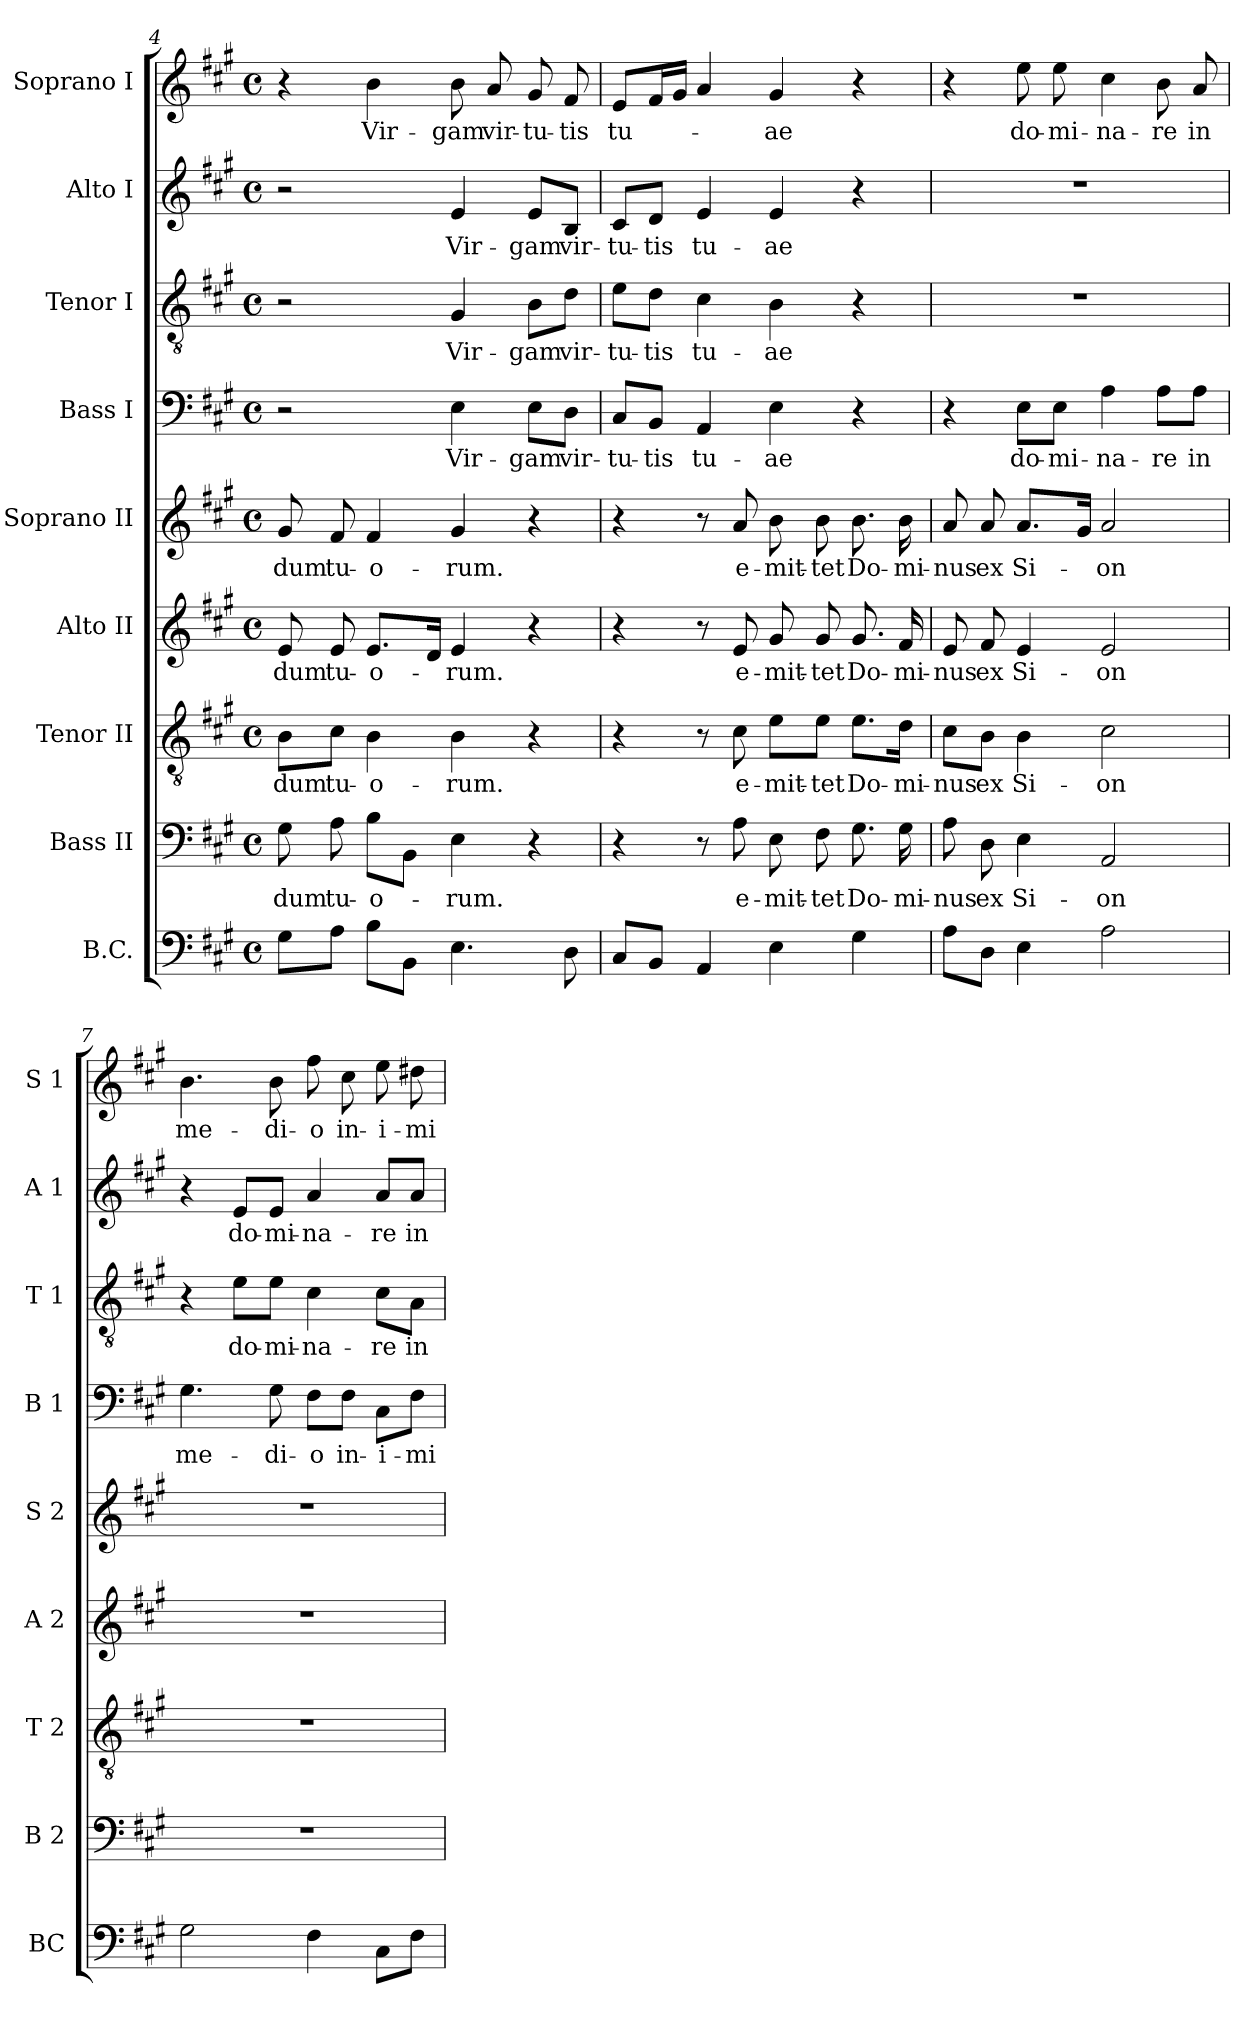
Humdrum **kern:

**kern	**kern	**text	**kern	**text	**kern	**text	**kern	**text	**kern	**text	**kern	**text	**kern	**text	**kern	**text
*part9	*part8	*part8	*part7	*part7	*part6	*part6	*part5	*part5	*part4	*part4	*part3	*part3	*part2	*part2	*part1	*part1
*staff9	*staff8	*staff8	*staff7	*staff7	*staff6	*staff6	*staff5	*staff5	*staff4	*staff4	*staff3	*staff3	*staff2	*staff2	*staff1	*staff1
*I"B.C.	*I"Bass II	*	*I"Tenor II	*	*I"Alto II	*	*I"Soprano II	*	*I"Bass I	*	*I"Tenor I	*	*I"Alto I	*	*I"Soprano I	*
*I'BC	*I'B 2	*	*I'T 2	*	*I'A 2	*	*I'S 2	*	*I'B 1	*	*I'T 1	*	*I'A 1	*	*I'S 1	*
*clefF4	*clefF4	*	*clefGv2	*	*clefG2	*	*clefG2	*	*clefF4	*	*clefGv2	*	*clefG2	*	*clefG2	*
*k[f#c#g#]	*k[f#c#g#]	*	*k[f#c#g#]	*	*k[f#c#g#]	*	*k[f#c#g#]	*	*k[f#c#g#]	*	*k[f#c#g#]	*	*k[f#c#g#]	*	*k[f#c#g#]	*
*A:	*A:	*	*A:	*	*A:	*	*A:	*	*A:	*	*A:	*	*A:	*	*A:	*
*M4/4	*M4/4	*	*M4/4	*	*M4/4	*	*M4/4	*	*M4/4	*	*M4/4	*	*M4/4	*	*M4/4	*
*met(c)	*met(c)	*	*met(c)	*	*met(c)	*	*met(c)	*	*met(c)	*	*met(c)	*	*met(c)	*	*met(c)	*
=4	=4	=4	=4	=4	=4	=4	=4	=4	=4	=4	=4	=4	=4	=4	=4	=4
*^	*	*	*	*	*	*	*	*	*	*	*	*	*	*	*	*
!	!	!	!LO:LY:b	!	!LO:LY:b	!	!LO:LY:b	!	!LO:LY:b	!	!	!	!	!	!	!	!
8G#\L	4ryy	8G#\	-dum	8B\L	-dum	8e/	-dum	8g#/	-dum	2r	.	2r	.	2r	.	4r	.
!	!	!	!LO:LY:b	!	!LO:LY:b	!	!LO:LY:b	!	!LO:LY:b	!	!	!	!	!	!	!	!
8A\J	.	8A\	tu-	8c#\J	tu-	8e/	tu-	8f#/	tu-	.	.	.	.	.	.	.	.
!	!	!	!LO:LY:b	!	!LO:LY:b	!	!LO:LY:b	!	!LO:LY:b	!	!	!	!	!	!	!	!LO:LY:b
8B\L	8ryy	8B\L	-o-	4B\	-o-	8.e/L	-o-	4f#/	-o-	.	.	.	.	.	.	4b\	Vir-
8BB\J	16ryy	8BB\J	.	.	.	.	.	.	.	.	.	.	.	.	.	.	.
.	16ryy	.	.	.	.	16d/Jk	.	.	.	.	.	.	.	.	.	.	.
!	!	!	!LO:LY:b	!	!LO:LY:b	!	!LO:LY:b	!	!LO:LY:b	!	!LO:LY:b	!	!LO:LY:b	!	!LO:LY:b	!	!LO:LY:b
4.E\	2ryy	4E\	-rum.	4B\	-rum.	4e/	-rum.	4g#/	-rum.	4E\	Vir-	4G#/	Vir-	4e/	Vir-	8b\	-gam
!	!	!	!	!	!	!	!	!	!	!	!	!	!	!	!	!	!LO:LY:b
.	.	.	.	.	.	.	.	.	.	.	.	.	.	.	.	8a/	vir-
!	!	!	!	!	!	!	!	!	!	!	!LO:LY:b	!	!LO:LY:b	!	!LO:LY:b	!	!LO:LY:b
.	.	4r	.	4r	.	4r	.	4r	.	8E\L	-gam	8B\L	-gam	8e/L	-gam	8g#/	-tu-
!	!	!	!	!	!	!	!	!	!	!	!LO:LY:b	!	!LO:LY:b	!	!LO:LY:b	!	!LO:LY:b
8D\	.	.	.	.	.	.	.	.	.	8D\J	vir-	8d\J	vir-	8B/J	vir-	8f#/	-tis
*v	*v	*	*	*	*	*	*	*	*	*	*	*	*	*	*	*	*
!!LO:PB:g=z
=5	=5	=5	=5	=5	=5	=5	=5	=5	=5	=5	=5	=5	=5	=5	=5	=5
!	!	!	!	!	!	!	!	!	!	!LO:LY:b	!	!LO:LY:b	!	!LO:LY:b	!	!LO:LY:b
8C#/L	4r	.	4r	.	4r	.	4r	.	8C#/L	-tu-	8e\L	-tu-	8c#/L	-tu-	8e/L	tu-
!	!	!	!	!	!	!	!	!	!	!LO:LY:b	!	!LO:LY:b	!	!LO:LY:b	!	!
8BB/J	.	.	.	.	.	.	.	.	8BB/J	-tis	8d\J	-tis	8d/J	-tis	16f#/L	.
.	.	.	.	.	.	.	.	.	.	.	.	.	.	.	16g#/JJ	.
!	!	!	!	!	!	!	!	!	!	!LO:LY:b	!	!LO:LY:b	!	!LO:LY:b	!	!
4AA/	8r	.	8r	.	8r	.	8r	.	4AA/	tu-	4c#\	tu-	4e/	tu-	4a/	.
!	!	!LO:LY:b	!	!LO:LY:b	!	!LO:LY:b	!	!LO:LY:b	!	!	!	!	!	!	!	!
.	8A\	e-	8c#\	e-	8e/	e-	8a/	e-	.	.	.	.	.	.	.	.
!	!	!LO:LY:b	!	!LO:LY:b	!	!LO:LY:b	!	!LO:LY:b	!	!LO:LY:b	!	!LO:LY:b	!	!LO:LY:b	!	!LO:LY:b
4E\	8E\	-mit-	8e\L	-mit-	8g#/	-mit-	8b\	-mit-	4E\	-ae	4B\	-ae	4e/	-ae	4g#/	-ae
!	!	!LO:LY:b	!	!LO:LY:b	!	!LO:LY:b	!	!LO:LY:b	!	!	!	!	!	!	!	!
.	8F#\	-tet	8e\J	-tet	8g#/	-tet	8b\	-tet	.	.	.	.	.	.	.	.
!	!	!LO:LY:b	!	!LO:LY:b	!	!LO:LY:b	!	!LO:LY:b	!	!	!	!	!	!	!	!
4G#\	8.G#\	Do-	8.e\L	Do-	8.g#/	Do-	8.b\	Do-	4r	.	4r	.	4r	.	4r	.
!	!	!LO:LY:b	!	!LO:LY:b	!	!LO:LY:b	!	!LO:LY:b	!	!	!	!	!	!	!	!
.	16G#\	-mi-	16d\Jk	-mi-	16f#/	-mi-	16b\	-mi-	.	.	.	.	.	.	.	.
=6	=6	=6	=6	=6	=6	=6	=6	=6	=6	=6	=6	=6	=6	=6	=6	=6
*^	*	*	*	*	*	*	*	*	*	*	*	*	*	*	*	*
!	!	!	!LO:LY:b	!	!LO:LY:b	!	!LO:LY:b	!	!LO:LY:b	!	!	!	!	!	!	!	!
8A\L	4ryy	8A\	-nus	8c#\L	-nus	8e/	-nus	8a/	-nus	4r	.	1r	.	1r	.	4r	.
!	!	!	!LO:LY:b	!	!LO:LY:b	!	!LO:LY:b	!	!LO:LY:b	!	!	!	!	!	!	!	!
8D\J	.	8D\	ex	8B\J	ex	8f#/	ex	8a/	ex	.	.	.	.	.	.	.	.
!	!	!	!LO:LY:b	!	!LO:LY:b	!	!LO:LY:b	!	!LO:LY:b	!	!LO:LY:b	!	!	!	!	!	!LO:LY:b
4E\	8ryy	4E\	Si-	4B\	Si-	4e/	Si-	8.a/L	Si-	8E\L	do-	.	.	.	.	8ee\	do-
!	!	!	!	!	!	!	!	!	!	!	!LO:LY:b	!	!	!	!	!	!LO:LY:b
.	16ryy	.	.	.	.	.	.	.	.	8E\J	-mi-	.	.	.	.	8ee\	-mi-
.	16ryy	.	.	.	.	.	.	16g#/Jk	.	.	.	.	.	.	.	.	.
!	!	!	!LO:LY:b	!	!LO:LY:b	!	!LO:LY:b	!	!LO:LY:b	!	!LO:LY:b	!	!	!	!	!	!LO:LY:b
2A\	2ryy	2AA/	-on	2c#\	-on	2e/	-on	2a/	-on	4A\	-na-	.	.	.	.	4cc#\	-na-
!	!	!	!	!	!	!	!	!	!	!	!LO:LY:b	!	!	!	!	!	!LO:LY:b
.	.	.	.	.	.	.	.	.	.	8A\L	-re	.	.	.	.	8b\	-re
!	!	!	!	!	!	!	!	!	!	!	!LO:LY:b	!	!	!	!	!	!LO:LY:b
.	.	.	.	.	.	.	.	.	.	8A\J	in	.	.	.	.	8a/	in
*v	*v	*	*	*	*	*	*	*	*	*	*	*	*	*	*	*	*
=7	=7	=7	=7	=7	=7	=7	=7	=7	=7	=7	=7	=7	=7	=7	=7	=7
!	!	!	!	!	!	!	!	!	!	!LO:LY:b	!	!	!	!	!	!LO:LY:b
2G#\	1r	.	1r	.	1r	.	1r	.	4.G#\	me-	4r	.	4r	.	4.b\	me-
!	!	!	!	!	!	!	!	!	!	!	!	!LO:LY:b	!	!LO:LY:b	!	!
.	.	.	.	.	.	.	.	.	.	.	8e\L	do-	8e/L	do-	.	.
!	!	!	!	!	!	!	!	!	!	!LO:LY:b	!	!LO:LY:b	!	!LO:LY:b	!	!LO:LY:b
.	.	.	.	.	.	.	.	.	8G#\	-di-	8e\J	-mi-	8e/J	-mi-	8b\	-di-
!	!	!	!	!	!	!	!	!	!	!LO:LY:b	!	!LO:LY:b	!	!LO:LY:b	!	!LO:LY:b
4F#\	.	.	.	.	.	.	.	.	8F#\L	-o	4c#\	-na-	4a/	-na-	8ff#\	-o
!	!	!	!	!	!	!	!	!	!	!LO:LY:b	!	!	!	!	!	!LO:LY:b
.	.	.	.	.	.	.	.	.	8F#\J	in-	.	.	.	.	8cc#\	in-
!	!	!	!	!	!	!	!	!	!	!LO:LY:b	!	!LO:LY:b	!	!LO:LY:b	!	!LO:LY:b
8C#\L	.	.	.	.	.	.	.	.	8C#\L	-i-	8c#\L	-re	8a/L	-re	8ee\	-i-
!	!	!	!	!	!	!	!	!	!	!LO:LY:b	!	!LO:LY:b	!	!LO:LY:b	!	!LO:LY:b
8F#\J	.	.	.	.	.	.	.	.	8F#\J	-mi-	8A\J	in	8a/J	in	8dd#X\	-mi-
=	=	=	=	=	=	=	=	=	=	=	=	=	=	=	=	=
*-	*-	*-	*-	*-	*-	*-	*-	*-	*-	*-	*-	*-	*-	*-	*-	*-
